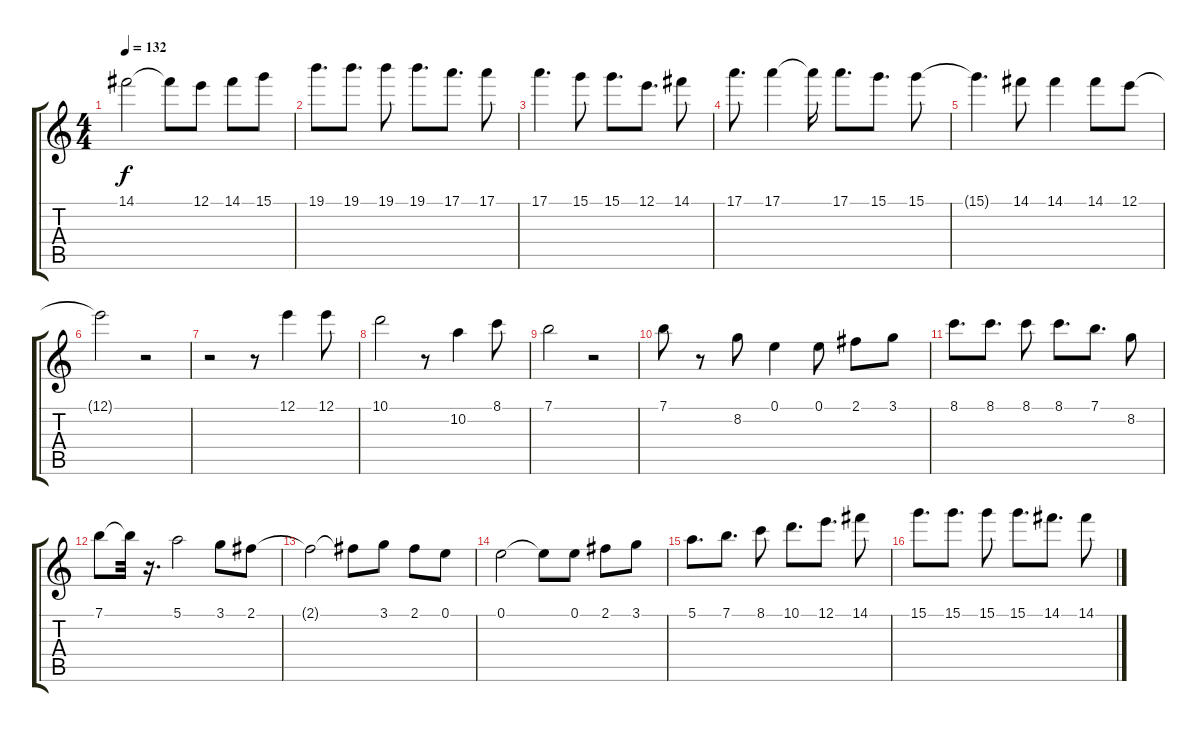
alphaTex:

\track "" {instrument acousticguitarsteel}
\staff {score tabs}
\tuning (E4 B3 G3 D3 A2 E2) {hide}
\ts (4 4)
\tempo 132
\clef g2
\ks c
14.1{t}.2{dy f} 14.1{t}.8 12.1.8 14.1.8 15.1.8 |
19.1.8{d} 19.1.8{d} 19.1.8 19.1.8{d} 17.1.8{d} 17.1.8 |
17.1.4{d} 15.1.8 15.1.8{d} 12.1.8{d} 14.1.8 |
17.1.8{d} 17.1.4 17.1{t}.16 17.1.8{d} 15.1.8{d} 15.1.8 |
15.1{t}.4{d} 14.1.8 14.1.4 14.1.8 12.1.8 |
12.1{t}.2 r.2 |
r.2 r.8 12.1.4{volume 12} 12.1.8{volume 12} |
10.1.2 r.8 10.2.4{volume 12} 8.1.8{volume 11} |
7.1.2 r.2 |
7.1.8{volume 11} r.8 8.2.8{volume 11} 0.1.4 0.1.8{volume 11} 2.1.8 3.1.8{volume 11} |
8.1.8{d} 8.1.8{d} 8.1.8{volume 10} 8.1.8{d} 7.1.8{d volume 10} 8.2.8 |
7.1.8{volume 10} 7.1{t}.32 r.16{d} 5.1.2{volume 10} 3.1.8{volume 10} 2.1.8 |
2.1{t}.2 2.1{t}.8 3.1.8{volume 10} 2.1.8 0.1.8 |
0.1.2{volume 10} 0.1{t}.8 0.1.8{volume 9} 2.1.8{volume 9} 3.1.8 |
5.1.8{d volume 9} 7.1.8{d} 8.1.8{volume 9} 10.1.8{d} 12.1.8{d volume 9} 14.1.8 |
15.1.8{d} 15.1.8{d volume 9} 15.1.8{volume 9} 15.1.8{d} 14.1.8{d} 14.1.8{volume 8}
